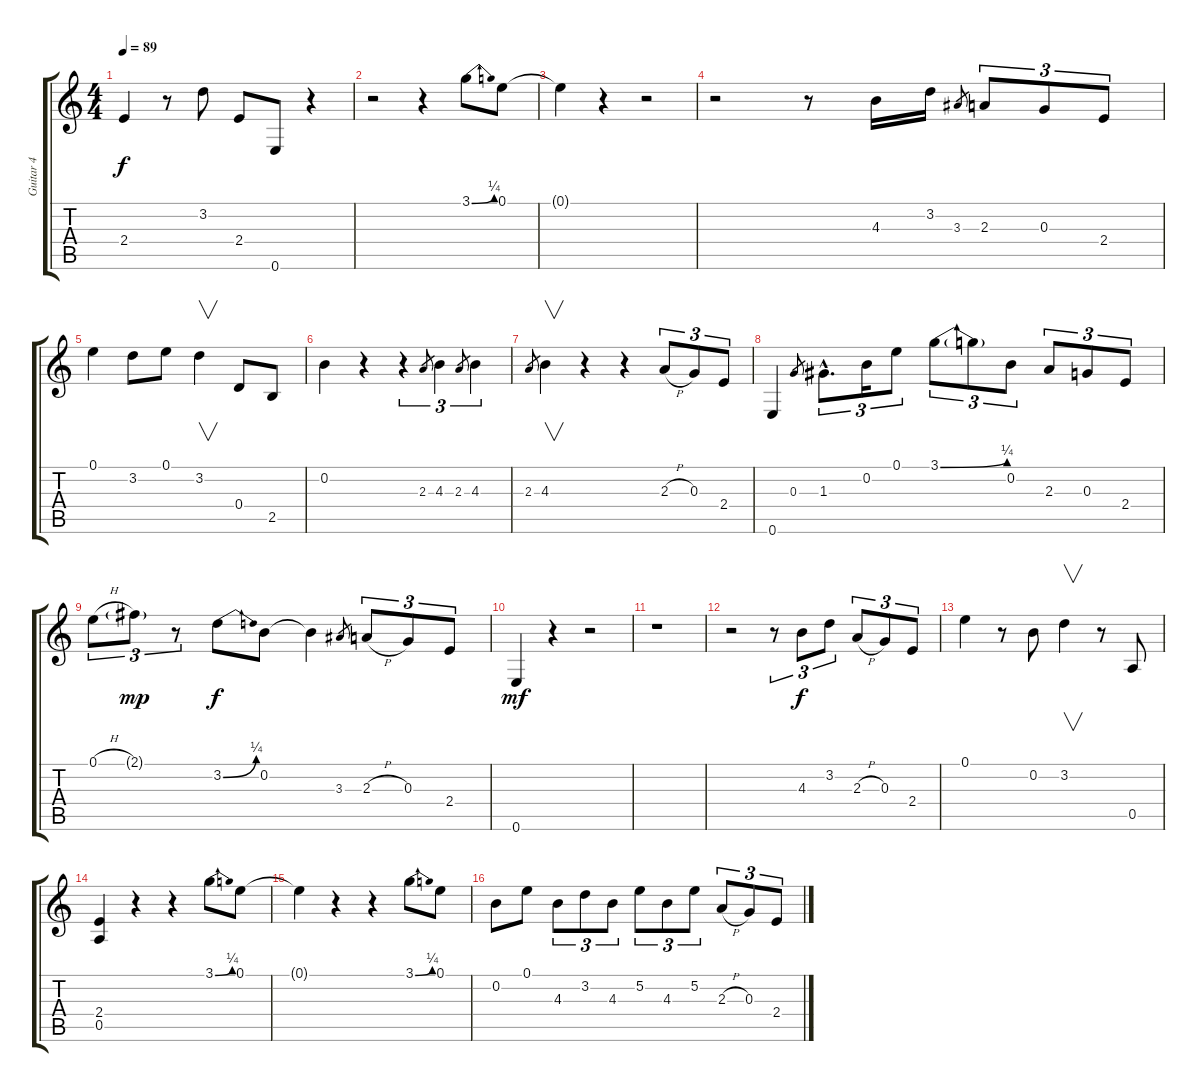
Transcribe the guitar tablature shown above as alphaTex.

\track ("Guitar 4" "Guitar 4") {instrument distortionguitar}
\staff {score tabs}
\tuning (E4 B3 G3 D3 A2 E2) {hide}
\ts (4 4)
\tempo 89
\clef g2
\ks c
2.4.4{dy f} r.8 3.2.8 2.4.8 0.6.8 r.4 |
r.2 r.4 3.1{be (bend 0 0 60 1)}.8 0.1.8 |
0.1{t}.4 r.4 r.2 |
r.2 r.8 4.3.16 3.2.16 3.3.8{gr} 2.3.8{tu (3 2)} 0.3.8{tu (3 2)} 2.4.8{tu (3 2)} |
0.1.4 3.2.8 0.1.8 3.2.4{v} 0.4.8 2.5.8 |
0.2.4 r.4 r.4{tu (3 2)} 2.3.8{gr} 4.3.4{tu (3 2)} 2.3.8{gr} 4.3.4{tu (3 2)} |
2.3.8{gr} 4.3.4{v} r.4 r.4 2.3{h}.8{tu (3 2)} 0.3.8{tu (3 2)} 2.4.8{tu (3 2)} |
0.6.4 0.3.8{gr} 1.3{hac}.8{d tu (3 2)} 0.2.16{tu (3 2)} 0.1.8{tu (3 2)} 3.1{be (bend 0 0 60 1)}.8{tu (3 2)} 3.1{t}.8{tu (3 2)} 0.2.8{tu (3 2)} 2.3.8{tu (3 2)} 0.3.8{tu (3 2)} 2.4.8{tu (3 2)} |
0.1{h}.8{tu (3 2)} 2.1{g}.8{tu (3 2) dy mp} r.8{tu (3 2)} 3.2{be (bend 0 0 60 1)}.8{dy f} 0.2.8 0.2{t}.4 3.3.8{gr} 2.3{h}.8{tu (3 2)} 0.3.8{tu (3 2)} 2.4.8{tu (3 2)} |
0.6.4{dy mf} r.4 r.2 |
r.1 |
r.2 r.8{tu (3 2)} 4.3.8{tu (3 2) dy f} 3.2.8{tu (3 2)} 2.3{h}.8{tu (3 2)} 0.3.8{tu (3 2)} 2.4.8{tu (3 2)} |
0.1.4 r.8 0.2.8 3.2.4{v} r.8 0.5.8 |
(2.4 0.5).4 r.4 r.4 3.1{be (bend 0 0 60 1)}.8 0.1.8 |
0.1{t}.4 r.4 r.4 3.1{be (bend 0 0 60 1)}.8 0.1.8 |
0.2.8 0.1.8 4.3.8{tu (3 2)} 3.2.8{tu (3 2)} 4.3.8{tu (3 2)} 5.2.8{tu (3 2)} 4.3.8{tu (3 2)} 5.2.8{tu (3 2)} 2.3{h}.8{tu (3 2)} 0.3.8{tu (3 2)} 2.4.8{tu (3 2)}
